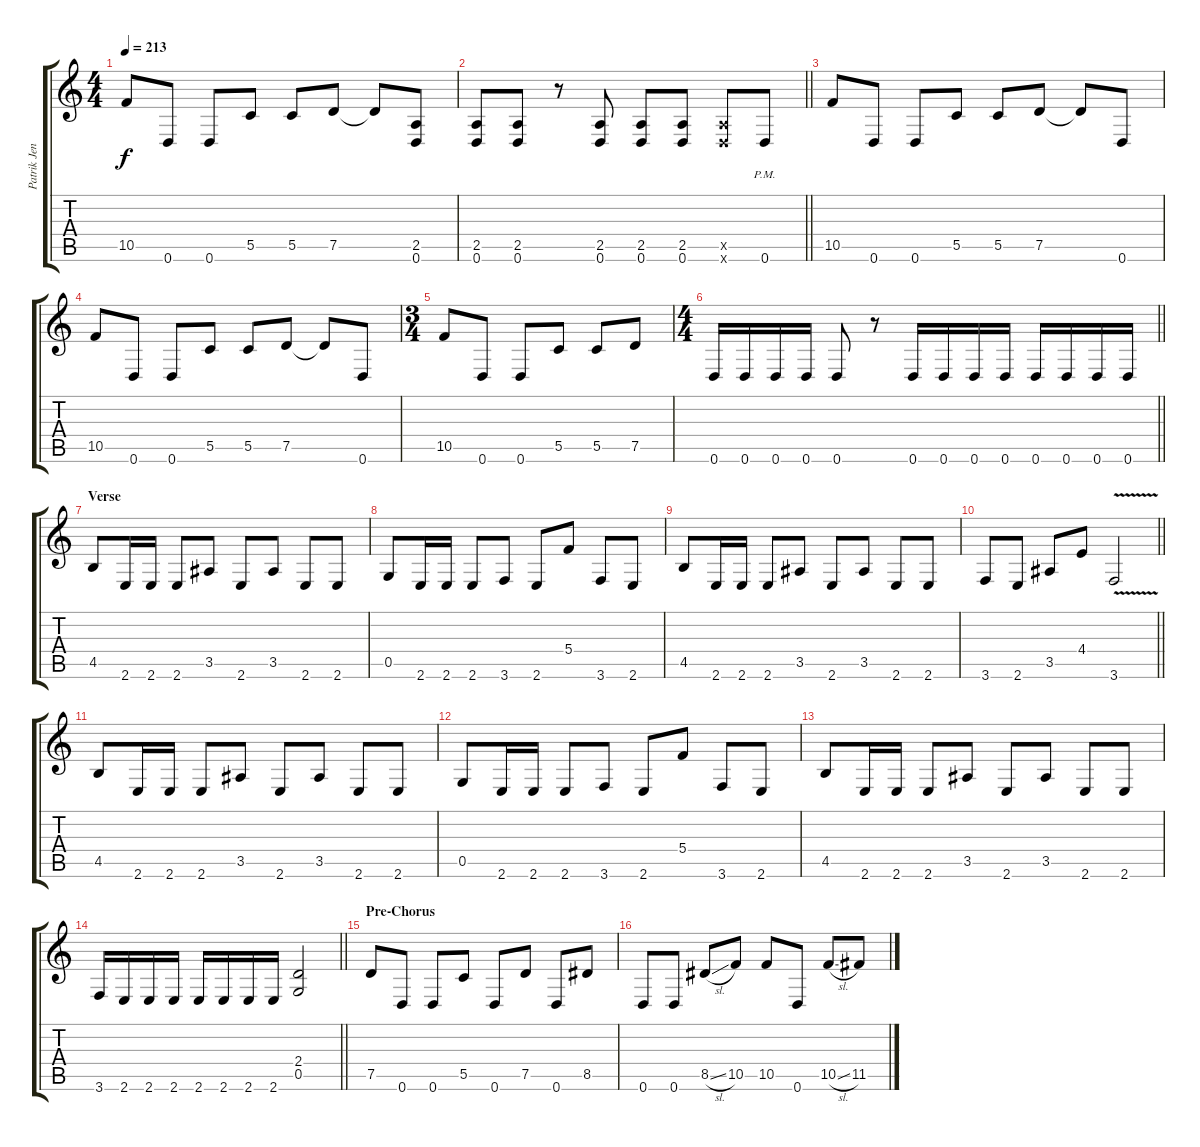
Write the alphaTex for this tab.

\track ("Patrik Jensen" "Patrik Jen") {instrument distortionguitar}
\staff {score tabs}
\tuning (D4 A3 F3 C3 G2 D2) {hide}
\ts (4 4)
\tempo 213
\clef g2
\ks c
10.5.8{dy f} 0.6.8 0.6.8 5.5.8 5.5.8 7.5.8 7.5{t}.8 (2.5 0.6).8 |
\barLineRight lightlight
(2.5 0.6).8 (2.5 0.6).8 r.8 (2.5 0.6).8 (2.5 0.6).8 (2.5 0.6).8 (2.5{x} 0.6{x}).8 0.6{pm}.8 |
10.5.8 0.6.8 0.6.8 5.5.8 5.5.8 7.5.8 7.5{t}.8 0.6.8 |
10.5.8 0.6.8 0.6.8 5.5.8 5.5.8 7.5.8 7.5{t}.8 0.6.8 |
\ts (3 4)
10.5.8 0.6.8 0.6.8 5.5.8 5.5.8 7.5.8 |
\ts (4 4)
\barLineRight lightlight
0.6.16 0.6.16 0.6.16 0.6.16 0.6.8 r.8 0.6.16 0.6.16 0.6.16 0.6.16 0.6.16 0.6.16 0.6.16 0.6.16 |
\section ("" "Verse")
4.5.8 2.6.16 2.6.16 2.6.8 3.5.8 2.6.8 3.5.8 2.6.8 2.6.8 |
0.5.8 2.6.16 2.6.16 2.6.8 3.6.8 2.6.8 5.4.8 3.6.8 2.6.8 |
4.5.8 2.6.16 2.6.16 2.6.8 3.5.8 2.6.8 3.5.8 2.6.8 2.6.8 |
\barLineRight lightlight
3.6.8 2.6.8 3.5.8 4.4.8 3.6{v}.2 |
\section ("" "")
4.5.8 2.6.16 2.6.16 2.6.8 3.5.8 2.6.8 3.5.8 2.6.8 2.6.8 |
0.5.8 2.6.16 2.6.16 2.6.8 3.6.8 2.6.8 5.4.8 3.6.8 2.6.8 |
4.5.8 2.6.16 2.6.16 2.6.8 3.5.8 2.6.8 3.5.8 2.6.8 2.6.8 |
\barLineRight lightlight
3.6.16 2.6.16 2.6.16 2.6.16 2.6.16 2.6.16 2.6.16 2.6.16 (2.4 0.5).2 |
\section ("" "Pre-Chorus")
7.5.8 0.6.8 0.6.8 5.5.8 0.6.8 7.5.8 0.6.8 8.5.8 |
0.6.8 0.6.8 8.5{sl}.8 10.5.8 10.5.8 0.6.8 10.5{sl}.8 11.5.8
